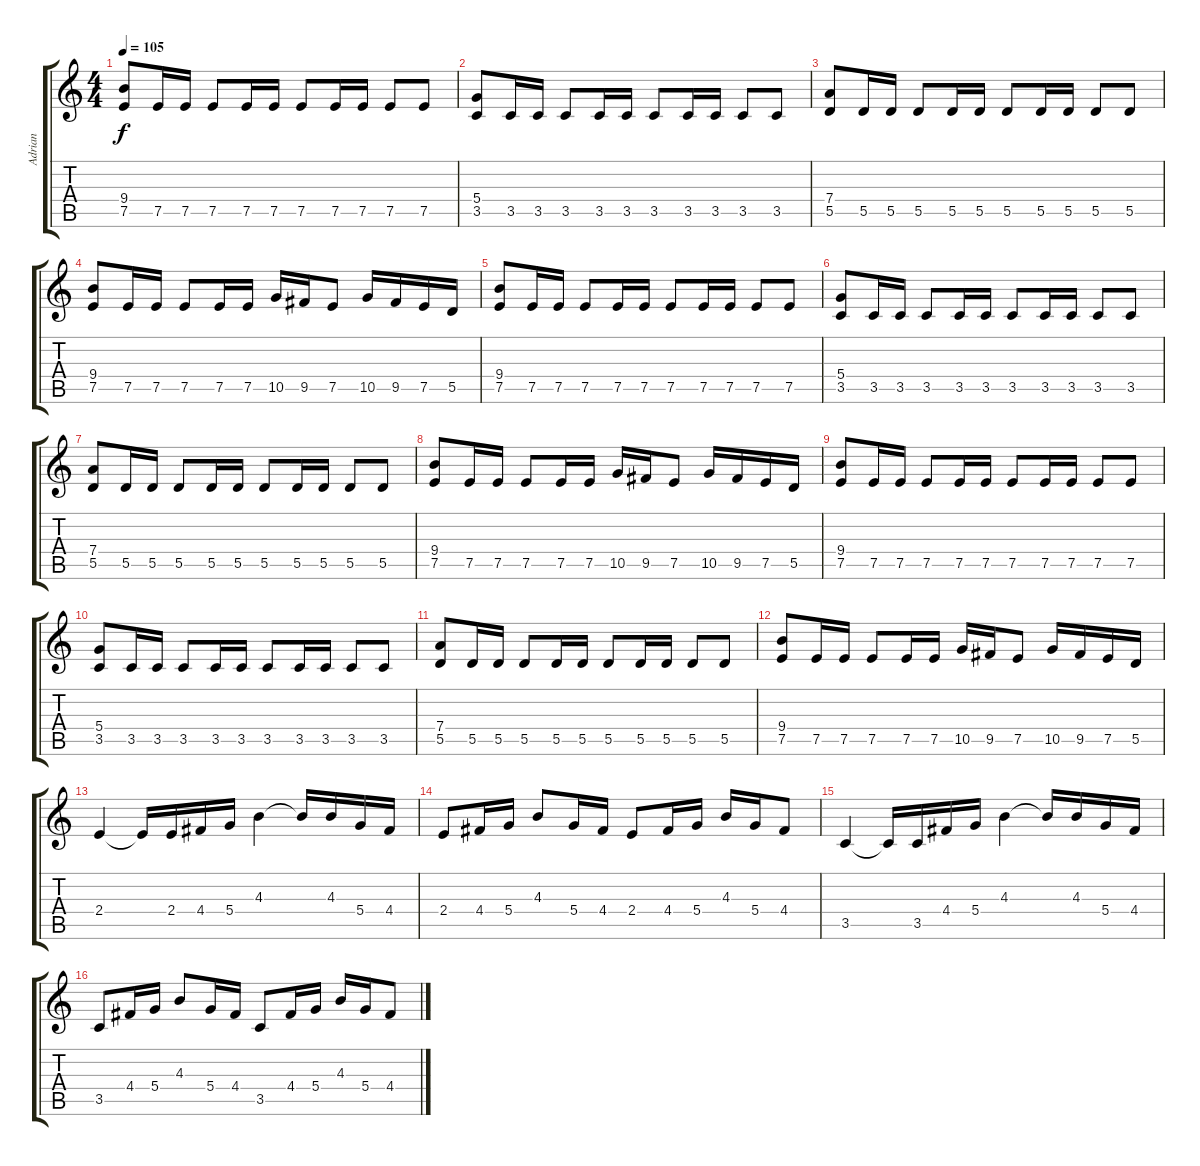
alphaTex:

\track ("Adrian" "Adrian") {instrument distortionguitar}
\staff {score tabs}
\tuning (E4 B3 G3 D3 A2 E2) {hide}
\ts (4 4)
\tempo 105
\clef g2
\ks c
(9.4 7.5).8{dy f} 7.5.16 7.5.16 7.5.8 7.5.16 7.5.16 7.5.8 7.5.16 7.5.16 7.5.8 7.5.8 |
(5.4 3.5).8 3.5.16 3.5.16 3.5.8 3.5.16 3.5.16 3.5.8 3.5.16 3.5.16 3.5.8 3.5.8 |
(7.4 5.5).8 5.5.16 5.5.16 5.5.8 5.5.16 5.5.16 5.5.8 5.5.16 5.5.16 5.5.8 5.5.8 |
(9.4 7.5).8 7.5.16 7.5.16 7.5.8 7.5.16 7.5.16 10.5.16 9.5.16 7.5.8 10.5.16 9.5.16 7.5.16 5.5.16 |
(9.4 7.5).8 7.5.16 7.5.16 7.5.8 7.5.16 7.5.16 7.5.8 7.5.16 7.5.16 7.5.8 7.5.8 |
(5.4 3.5).8 3.5.16 3.5.16 3.5.8 3.5.16 3.5.16 3.5.8 3.5.16 3.5.16 3.5.8 3.5.8 |
(7.4 5.5).8 5.5.16 5.5.16 5.5.8 5.5.16 5.5.16 5.5.8 5.5.16 5.5.16 5.5.8 5.5.8 |
(9.4 7.5).8 7.5.16 7.5.16 7.5.8 7.5.16 7.5.16 10.5.16 9.5.16 7.5.8 10.5.16 9.5.16 7.5.16 5.5.16 |
(9.4 7.5).8 7.5.16 7.5.16 7.5.8 7.5.16 7.5.16 7.5.8 7.5.16 7.5.16 7.5.8 7.5.8 |
(5.4 3.5).8 3.5.16 3.5.16 3.5.8 3.5.16 3.5.16 3.5.8 3.5.16 3.5.16 3.5.8 3.5.8 |
(7.4 5.5).8 5.5.16 5.5.16 5.5.8 5.5.16 5.5.16 5.5.8 5.5.16 5.5.16 5.5.8 5.5.8 |
(9.4 7.5).8 7.5.16 7.5.16 7.5.8 7.5.16 7.5.16 10.5.16 9.5.16 7.5.8 10.5.16 9.5.16 7.5.16 5.5.16 |
2.4.4 2.4{t}.16 2.4.16 4.4.16 5.4.16 4.3.4 4.3{t}.16 4.3.16 5.4.16 4.4.16 |
2.4.8 4.4.16 5.4.16 4.3.8 5.4.16 4.4.16 2.4.8 4.4.16 5.4.16 4.3.16 5.4.16 4.4.8 |
3.5.4 3.5{t}.16 3.5.16 4.4.16 5.4.16 4.3.4 4.3{t}.16 4.3.16 5.4.16 4.4.16 |
3.5.8 4.4.16 5.4.16 4.3.8 5.4.16 4.4.16 3.5.8 4.4.16 5.4.16 4.3.16 5.4.16 4.4.8
